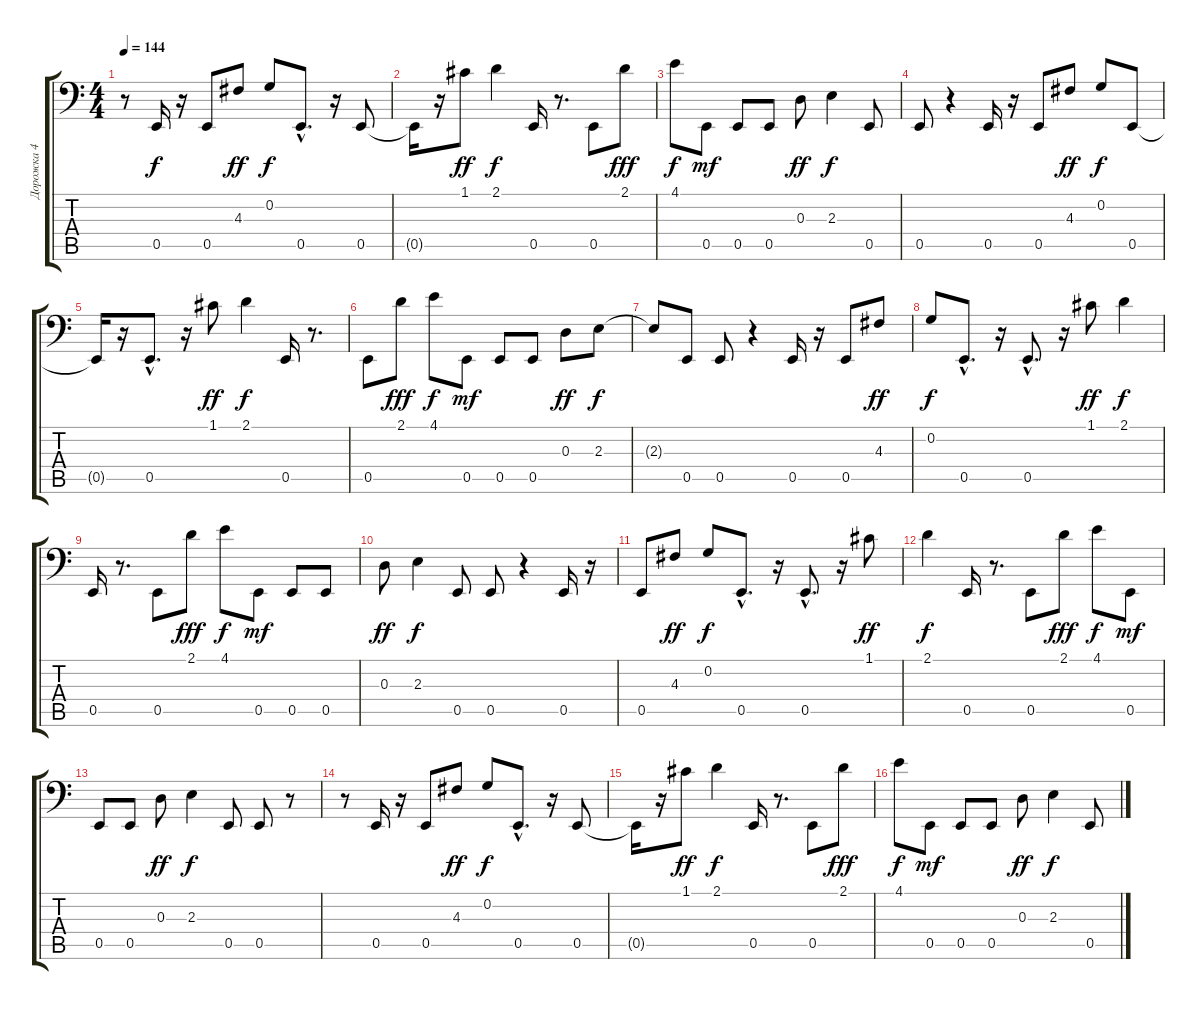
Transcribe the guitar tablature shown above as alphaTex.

\track ("Дорожка 4" "Дорожка 4") {instrument fretlessbass}
\staff {score tabs}
\tuning (C3 G2 D2 A1 E1 B0) {hide}
\ts (4 4)
\tempo 144
\clef f4
\ks c
r.8{dy f} 0.5.16 r.16 0.5.8 4.3.8{dy ff} 0.2.8{dy f} 0.5{hac}.8{d} r.16 0.5.8 |
0.5{t}.16 r.16 1.1.8{dy ff} 2.1.4{dy f} 0.5.16 r.8{d} 0.5.8 2.1.8{dy fff} |
4.1.8{dy f} 0.5.8{dy mf} 0.5.8 0.5.8 0.3.8{dy ff} 2.3.4{dy f} 0.5.8 |
0.5.8 r.4 0.5.16 r.16 0.5.8 4.3.8{dy ff} 0.2.8{dy f} 0.5.8 |
0.5{t}.16 r.16 0.5{hac}.8{d} r.16 1.1.8{dy ff} 2.1.4{dy f} 0.5.16 r.8{d} |
0.5.8 2.1.8{dy fff} 4.1.8{dy f} 0.5.8{dy mf} 0.5.8 0.5.8 0.3.8{dy ff} 2.3.8{dy f} |
2.3{t}.8 0.5.8 0.5.8 r.4 0.5.16 r.16 0.5.8 4.3.8{dy ff} |
0.2.8{dy f} 0.5{hac}.8{d} r.16 0.5{hac}.8{d} r.16 1.1.8{dy ff} 2.1.4{dy f} |
0.5.16 r.8{d} 0.5.8 2.1.8{dy fff} 4.1.8{dy f} 0.5.8{dy mf} 0.5.8 0.5.8 |
0.3.8{dy ff} 2.3.4{dy f} 0.5.8 0.5.8 r.4 0.5.16 r.16 |
0.5.8 4.3.8{dy ff} 0.2.8{dy f} 0.5{hac}.8{d} r.16 0.5{hac}.8{d} r.16 1.1.8{dy ff} |
2.1.4{dy f} 0.5.16 r.8{d} 0.5.8 2.1.8{dy fff} 4.1.8{dy f} 0.5.8{dy mf} |
0.5.8 0.5.8 0.3.8{dy ff} 2.3.4{dy f} 0.5.8 0.5.8 r.8 |
r.8 0.5.16 r.16 0.5.8 4.3.8{dy ff} 0.2.8{dy f} 0.5{hac}.8{d} r.16 0.5.8 |
0.5{t}.16 r.16 1.1.8{dy ff} 2.1.4{dy f} 0.5.16 r.8{d} 0.5.8 2.1.8{dy fff} |
4.1.8{dy f} 0.5.8{dy mf} 0.5.8 0.5.8 0.3.8{dy ff} 2.3.4{dy f} 0.5.8
